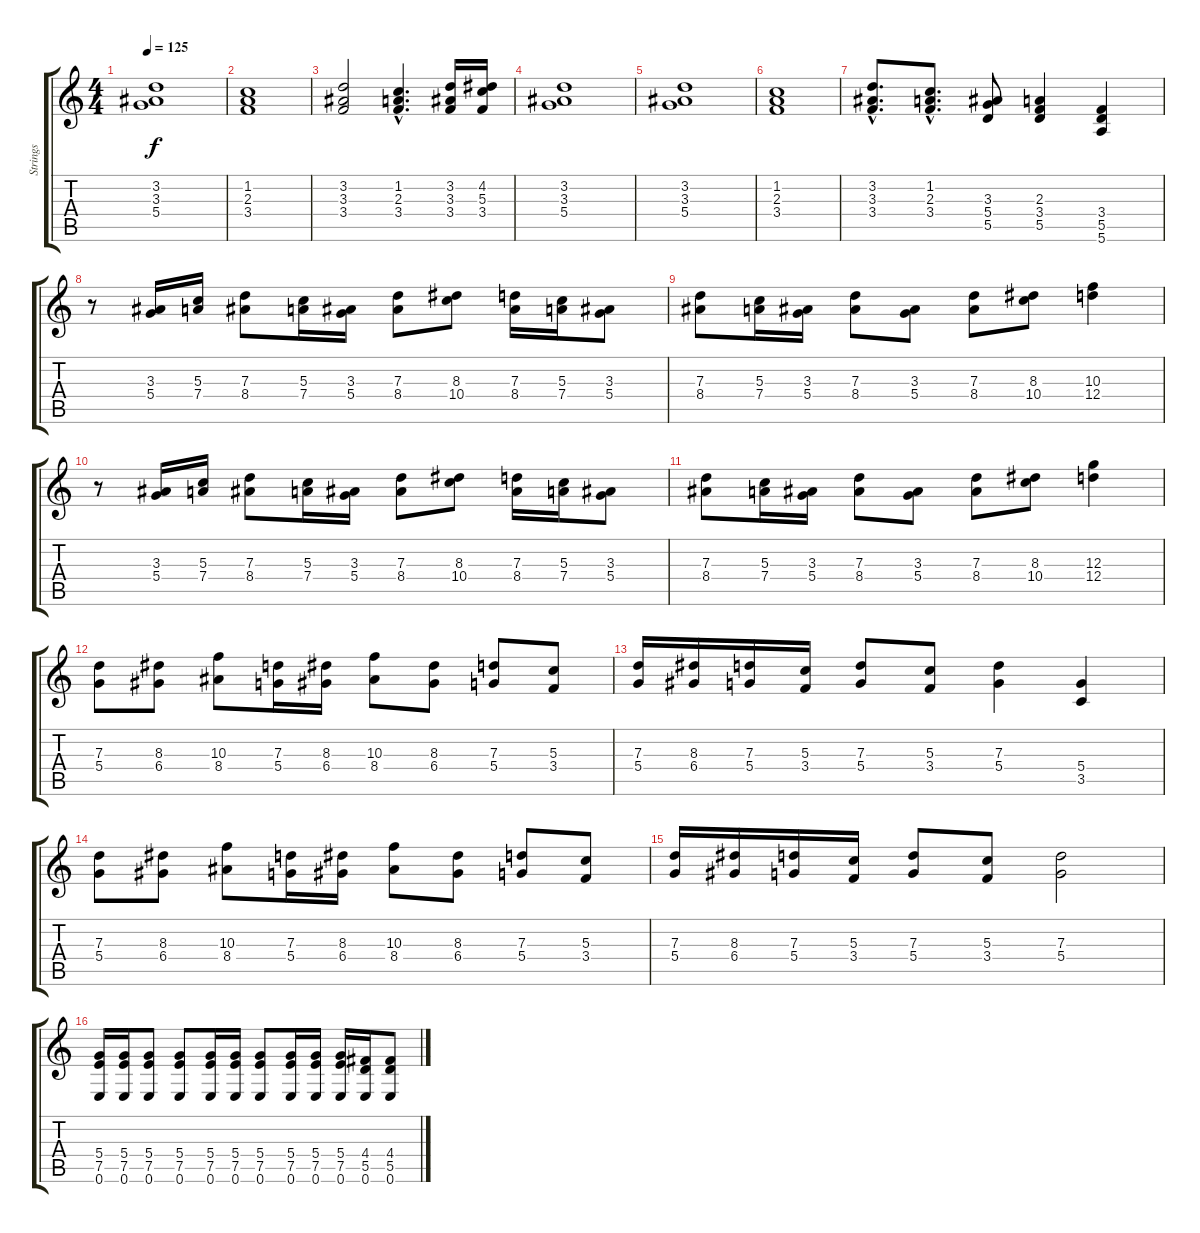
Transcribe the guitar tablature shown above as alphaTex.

\track ("Strings" "Strings") {instrument stringensemble1}
\staff {score tabs}
\tuning (E5 B4 G4 D4 A3 E3) {hide}
\ts (4 4)
\tempo 125
\clef g2
\ks c
(3.2 3.3 5.4).1{dy f} |
(1.2 2.3 3.4).1 |
(3.2 3.3 3.4).2 (1.2{hac} 2.3{hac} 3.4{hac}).4{d} (3.2 3.3 3.4).16 (4.2 5.3 3.4).16 |
(3.2 3.3 5.4).1 |
(3.2 3.3 5.4).1 |
(1.2 2.3 3.4).1 |
(3.2{hac} 3.3{hac} 3.4{hac}).8{d} (1.2{hac} 2.3{hac} 3.4{hac}).8{d} (3.3 5.4 5.5).8 (2.3 3.4 5.5).4 (3.4 5.5 5.6).4 |
r.8 (3.3 5.4).16 (5.3 7.4).16 (7.3 8.4).8 (5.3 7.4).16 (3.3 5.4).16 (7.3 8.4).8 (8.3 10.4).8 (7.3 8.4).16 (5.3 7.4).16 (3.3 5.4).8 |
(7.3 8.4).8 (5.3 7.4).16 (3.3 5.4).16 (7.3 8.4).8 (3.3 5.4).8 (7.3 8.4).8 (8.3 10.4).8 (10.3 12.4).4 |
r.8 (3.3 5.4).16 (5.3 7.4).16 (7.3 8.4).8 (5.3 7.4).16 (3.3 5.4).16 (7.3 8.4).8 (8.3 10.4).8 (7.3 8.4).16 (5.3 7.4).16 (3.3 5.4).8 |
(7.3 8.4).8 (5.3 7.4).16 (3.3 5.4).16 (7.3 8.4).8 (3.3 5.4).8 (7.3 8.4).8 (8.3 10.4).8 (12.3 12.4).4 |
(7.3 5.4).8 (8.3 6.4).8 (10.3 8.4).8 (7.3 5.4).16 (8.3 6.4).16 (10.3 8.4).8 (8.3 6.4).8 (7.3 5.4).8 (5.3 3.4).8 |
(7.3 5.4).16 (8.3 6.4).16 (7.3 5.4).16 (5.3 3.4).16 (7.3 5.4).8 (5.3 3.4).8 (7.3 5.4).4 (5.4 3.5).4 |
(7.3 5.4).8 (8.3 6.4).8 (10.3 8.4).8 (7.3 5.4).16 (8.3 6.4).16 (10.3 8.4).8 (8.3 6.4).8 (7.3 5.4).8 (5.3 3.4).8 |
(7.3 5.4).16 (8.3 6.4).16 (7.3 5.4).16 (5.3 3.4).16 (7.3 5.4).8 (5.3 3.4).8 (7.3 5.4).2 |
(5.4 7.5 0.6).16 (5.4 7.5 0.6).16 (5.4 7.5 0.6).8 (5.4 7.5 0.6).8 (5.4 7.5 0.6).16 (5.4 7.5 0.6).16 (5.4 7.5 0.6).8 (5.4 7.5 0.6).16 (5.4 7.5 0.6).16 (5.4 7.5 0.6).16 (4.4 5.5 0.6).16 (4.4 5.5 0.6).8
